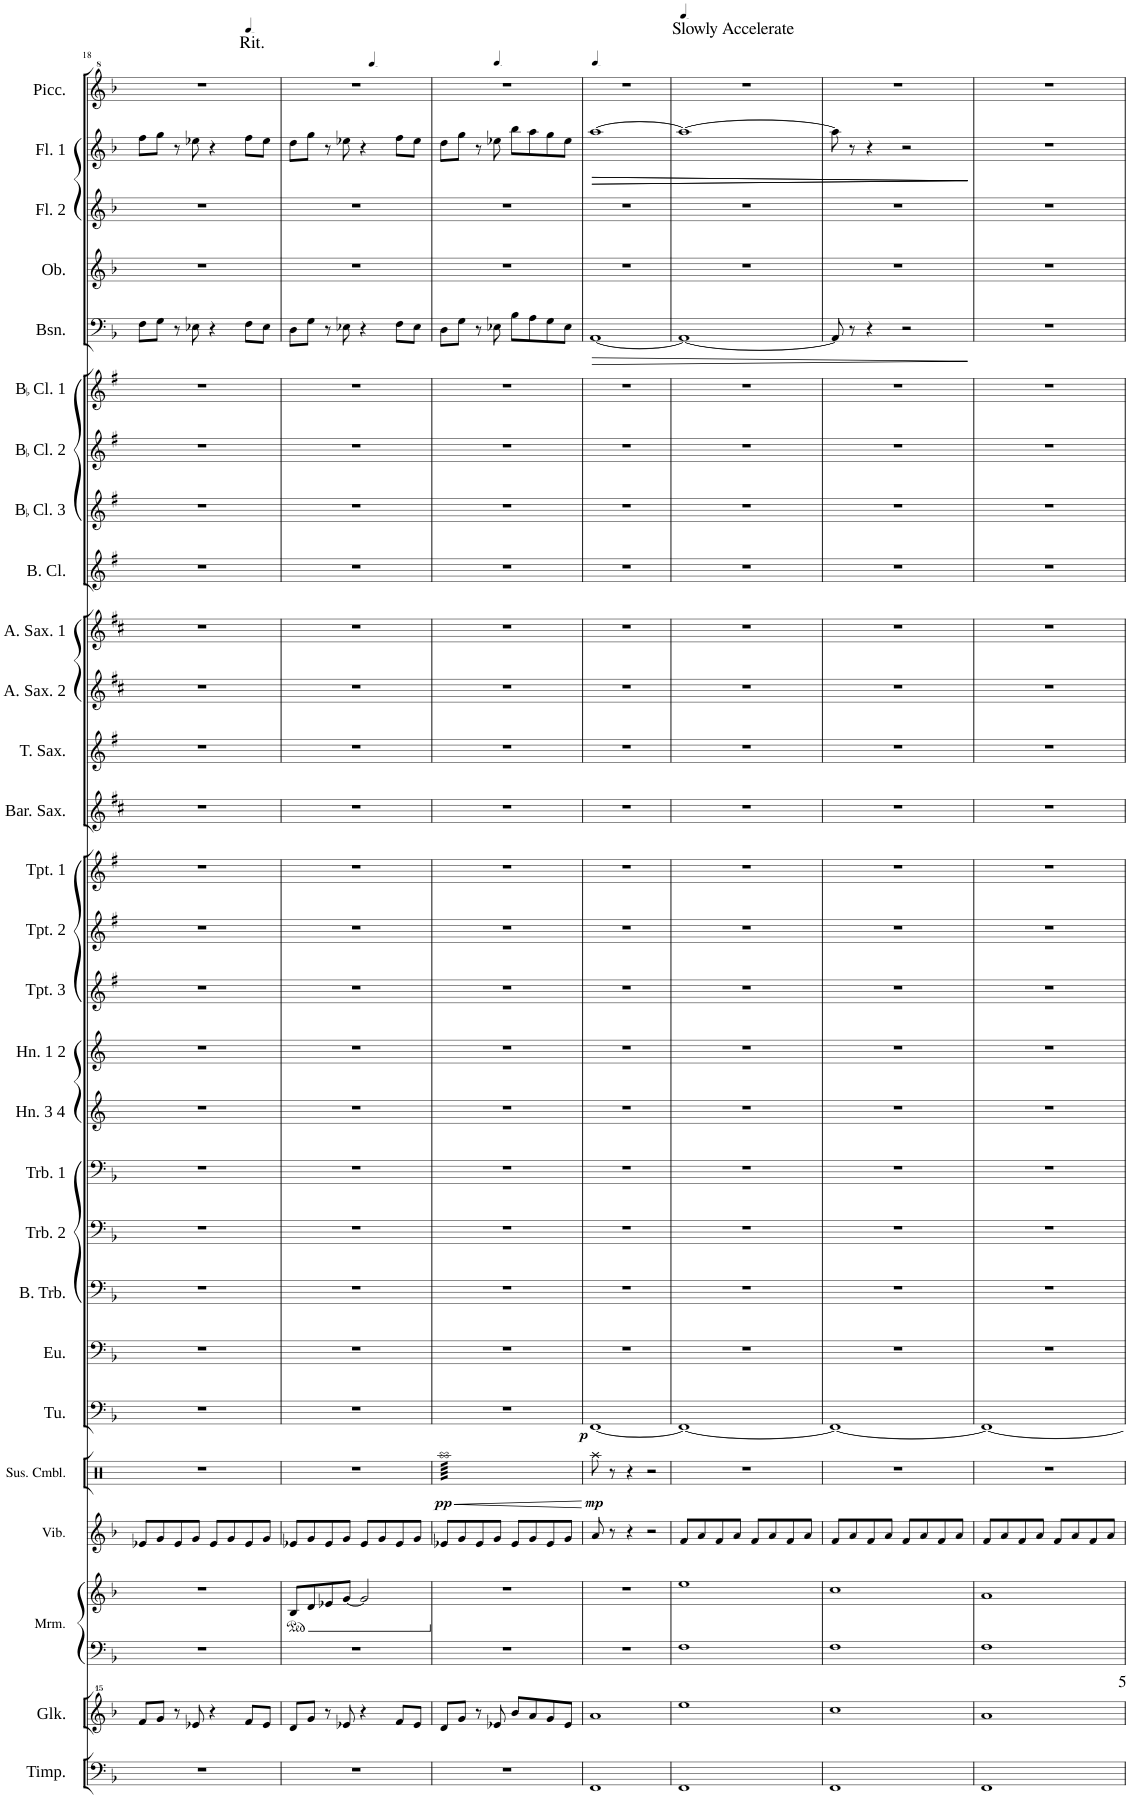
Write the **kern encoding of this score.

**kern	**kern	**kern	**kern	**kern	**kern	**dynam	**kern	**dynam	**kern	**kern	**kern	**kern	**kern	**kern	**kern	**kern	**kern	**kern	**kern	**kern	**kern	**kern	**kern	**kern	**kern	**kern	**dynam	**kern	**kern	**kern	**dynam	**kern
*part28	*part27	*part26	*part26	*part25	*part24	*part24	*part23	*part23	*part22	*part21	*part20	*part19	*part18	*part17	*part16	*part15	*part14	*part13	*part12	*part11	*part10	*part9	*part8	*part7	*part6	*part5	*part5	*part4	*part3	*part2	*part2	*part1
*staff29	*staff28	*staff27	*staff26	*staff25	*staff24	*staff24	*staff23	*staff23	*staff22	*staff21	*staff20	*staff19	*staff18	*staff17	*staff16	*staff15	*staff14	*staff13	*staff12	*staff11	*staff10	*staff9	*staff8	*staff7	*staff6	*staff5	*staff5	*staff4	*staff3	*staff2	*staff2	*staff1
*I"Timpani	*I"Glockenspiel	*I"Marimba	*	*I"Vibraphone	*I"Suspended Cymbal	*	*I"Tuba	*	*I"Euphonium	*I"Bass Trombone	*I"Trombone 2	*I"Trombone 1	*I"Horn 3 4	*I"Horn 1 2	*I"BaccidentalFlat Trumpet 3	*I"BaccidentalFlat Trumpet 2	*I"BaccidentalFlat Trumpet 1	*I"Baritone Saxophone	*I"Tenor Saxophone	*I"Alto Saxophone 2	*I"Alto Saxophone 1	*I"Bass Clarinet	*I"BaccidentalFlat Clarinet 3	*I"BaccidentalFlat Clarinet 2	*I"BaccidentalFlat Clarinet 1	*I"Bassoon	*	*I"Oboe	*I"Flute 2	*I"Flute 1	*	*I"Piccolo
*I'Timp.	*I'Glk.	*I'Mrm.	*	*I'Vib.	*I'Sus. Cmbl.	*	*I'Tu.	*	*I'Eu.	*I'B. Trb.	*I'Trb. 2	*I'Trb. 1	*I'Hn. 3 4	*I'Hn. 1 2	*I'Tpt. 3	*I'Tpt. 2	*I'Tpt. 1	*I'Bar. Sax.	*I'T. Sax.	*I'A. Sax. 2	*I'A. Sax. 1	*I'B. Cl.	*I'BaccidentalFlat Cl. 3	*I'BaccidentalFlat Cl. 2	*I'BaccidentalFlat Cl. 1	*I'Bsn.	*	*I'Ob.	*I'Fl. 2	*I'Fl. 1	*	*I'Picc.
!!LO:PB:g=z
*clefF4	*clefG^^2	*clefF4	*clefG2	*clefG2	*clefX	*	*clefF4	*	*clefF4	*clefF4	*clefF4	*clefF4	*clefG2	*clefG2	*clefG2	*clefG2	*clefG2	*clefG2	*clefG2	*clefG2	*clefG2	*clefG2	*clefG2	*clefG2	*clefG2	*clefF4	*	*clefG2	*clefG2	*clefG2	*	*clefG^2
*	*	*	*	*	*	*	*	*	*	*	*	*	*Trd4c7	*Trd4c7	*Trd1c2	*Trd1c2	*Trd1c2	*Trd12c21	*Trd8c14	*Trd5c9	*Trd5c9	*Trd8c14	*Trd1c2	*Trd1c2	*Trd1c2	*	*	*	*	*	*	*Trd-7c-12
*k[b-]	*k[b-]	*k[b-]	*k[b-]	*k[b-]	*k[]	*	*k[b-]	*	*k[b-]	*k[b-]	*k[b-]	*k[b-]	*k[]	*k[]	*k[f#]	*k[f#]	*k[f#]	*k[f#c#]	*k[f#]	*k[f#c#]	*k[f#c#]	*k[f#]	*k[f#]	*k[f#]	*k[f#]	*k[b-]	*	*k[b-]	*k[b-]	*k[b-]	*	*k[b-]
*M4/4	*M4/4	*M4/4	*M4/4	*M4/4	*M4/4	*	*M4/4	*	*M4/4	*M4/4	*M4/4	*M4/4	*M4/4	*M4/4	*M4/4	*M4/4	*M4/4	*M4/4	*M4/4	*M4/4	*M4/4	*M4/4	*M4/4	*M4/4	*M4/4	*M4/4	*	*M4/4	*M4/4	*M4/4	*	*M4/4
=18	=18	=18	=18	=18	=18	=18	=18	=18	=18	=18	=18	=18	=18	=18	=18	=18	=18	=18	=18	=18	=18	=18	=18	=18	=18	=18	=18	=18	=18	=18	=18	=18
*	*	*	*	*	*	*	*	*	*	*	*	*	*	*	*	*	*	*	*	*	*	*	*	*	*	*	*	*	*	*	*	*^
1r	8fff/L	1r	1r	8e-X/L	1r	.	1r	.	1r	1r	1r	1r	1r	1r	1r	1r	1r	1r	1r	1r	1r	1r	1r	1r	1r	8F\L	.	1r	1r	8ff\L	.	1r	2.ryy
.	8ggg/J	.	.	8g/	.	.	.	.	.	.	.	.	.	.	.	.	.	.	.	.	.	.	.	.	.	8G\J	.	.	.	8gg\J	.	.	.
.	8r	.	.	8e-/	.	.	.	.	.	.	.	.	.	.	.	.	.	.	.	.	.	.	.	.	.	8r	.	.	.	8r	.	.	.
.	8eee-X/	.	.	8g/J	.	.	.	.	.	.	.	.	.	.	.	.	.	.	.	.	.	.	.	.	.	8E-X\	.	.	.	8ee-X\	.	.	.
.	4r	.	.	8e-/L	.	.	.	.	.	.	.	.	.	.	.	.	.	.	.	.	.	.	.	.	.	4r	.	.	.	4r	.	.	.
.	.	.	.	8g/	.	.	.	.	.	.	.	.	.	.	.	.	.	.	.	.	.	.	.	.	.	.	.	.	.	.	.	.	.
*	*	*	*	*	*	*	*	*	*	*	*	*	*	*	*	*	*	*	*	*	*	*	*	*	*	*	*	*	*	*	*	*MM115	*
!	!	!	!	!	!	!	!	!	!	!	!	!	!	!	!	!	!	!	!	!	!	!	!	!	!	!	!	!	!	!	!	!	!LO:TX:a:t=Rit.
.	8fff/L	.	.	8e-/	.	.	.	.	.	.	.	.	.	.	.	.	.	.	.	.	.	.	.	.	.	8F\L	.	.	.	8ff\L	.	.	4ryy
.	8eee-/J	.	.	8g/J	.	.	.	.	.	.	.	.	.	.	.	.	.	.	.	.	.	.	.	.	.	8E-\J	.	.	.	8ee-\J	.	.	.
=19	=19	=19	=19	=19	=19	=19	=19	=19	=19	=19	=19	=19	=19	=19	=19	=19	=19	=19	=19	=19	=19	=19	=19	=19	=19	=19	=19	=19	=19	=19	=19	=19	=19
*	*	*	*ped	*	*	*	*	*	*	*	*	*	*	*	*	*	*	*	*	*	*	*	*	*	*	*	*	*	*	*	*	*	*
1r	8ddd/L	1r	8B-/L	8e-X/L	1r	.	1r	.	1r	1r	1r	1r	1r	1r	1r	1r	1r	1r	1r	1r	1r	1r	1r	1r	1r	8D\L	.	1r	1r	8dd\L	.	1r	2.ryy
.	8ggg/J	.	8d/	8g/	.	.	.	.	.	.	.	.	.	.	.	.	.	.	.	.	.	.	.	.	.	8G\J	.	.	.	8gg\J	.	.	.
.	8r	.	8e-X/	8e-/	.	.	.	.	.	.	.	.	.	.	.	.	.	.	.	.	.	.	.	.	.	8r	.	.	.	8r	.	.	.
.	8eee-X/	.	[8g/J	8g/J	.	.	.	.	.	.	.	.	.	.	.	.	.	.	.	.	.	.	.	.	.	8E-X\	.	.	.	8ee-X\	.	.	.
.	4r	.	2g/]	8e-/L	.	.	.	.	.	.	.	.	.	.	.	.	.	.	.	.	.	.	.	.	.	4r	.	.	.	4r	.	.	.
.	.	.	.	8g/	.	.	.	.	.	.	.	.	.	.	.	.	.	.	.	.	.	.	.	.	.	.	.	.	.	.	.	.	.
*	*	*	*	*	*	*	*	*	*	*	*	*	*	*	*	*	*	*	*	*	*	*	*	*	*	*	*	*	*	*	*	*MM105	*
.	8fff/L	.	.	8e-/	.	.	.	.	.	.	.	.	.	.	.	.	.	.	.	.	.	.	.	.	.	8F\L	.	.	.	8ff\L	.	.	4ryy
.	8eee-/J	.	.	8g/J	.	.	.	.	.	.	.	.	.	.	.	.	.	.	.	.	.	.	.	.	.	8E-\J	.	.	.	8ee-\J	.	.	.
=20	=20	=20	=20	=20	=20	=20	=20	=20	=20	=20	=20	=20	=20	=20	=20	=20	=20	=20	=20	=20	=20	=20	=20	=20	=20	=20	=20	=20	=20	=20	=20	=20	=20
*	*	*	*Xped	*	*	*	*	*	*	*	*	*	*	*	*	*	*	*	*	*	*	*	*	*	*	*	*	*	*	*	*	*	*
!	!	!	!	!	!	!LO:HP:b	!	!	!	!	!	!	!	!	!	!	!	!	!	!	!	!	!	!	!	!	!	!	!	!	!	!	!
!	!	!	!	!	!	!LO:DY:n=1:b	!	!	!	!	!	!	!	!	!	!	!	!	!	!	!	!	!	!	!	!	!	!	!	!	!	!	!
*	*	*	*	*	*tremolo	*	*	*	*	*	*	*	*	*	*	*	*	*	*	*	*	*	*	*	*	*	*	*	*	*	*	*	*
1r	8ddd/L	1r	1r	8e-X/L	64RaaLLLL	< pp	1r	.	1r	1r	1r	1r	1r	1r	1r	1r	1r	1r	1r	1r	1r	1r	1r	1r	1r	8D\L	.	1r	1r	8dd\L	.	1r	4.ryy
.	.	.	.	.	64Raa	.	.	.	.	.	.	.	.	.	.	.	.	.	.	.	.	.	.	.	.	.	.	.	.	.	.	.	.
.	.	.	.	.	64Raa	.	.	.	.	.	.	.	.	.	.	.	.	.	.	.	.	.	.	.	.	.	.	.	.	.	.	.	.
.	.	.	.	.	64Raa	.	.	.	.	.	.	.	.	.	.	.	.	.	.	.	.	.	.	.	.	.	.	.	.	.	.	.	.
.	.	.	.	.	64Raa	.	.	.	.	.	.	.	.	.	.	.	.	.	.	.	.	.	.	.	.	.	.	.	.	.	.	.	.
.	.	.	.	.	64Raa	.	.	.	.	.	.	.	.	.	.	.	.	.	.	.	.	.	.	.	.	.	.	.	.	.	.	.	.
.	.	.	.	.	64Raa	.	.	.	.	.	.	.	.	.	.	.	.	.	.	.	.	.	.	.	.	.	.	.	.	.	.	.	.
.	.	.	.	.	64Raa	.	.	.	.	.	.	.	.	.	.	.	.	.	.	.	.	.	.	.	.	.	.	.	.	.	.	.	.
.	8ggg/J	.	.	8g/	64Raa	.	.	.	.	.	.	.	.	.	.	.	.	.	.	.	.	.	.	.	.	8G\J	.	.	.	8gg\J	.	.	.
.	.	.	.	.	64Raa	.	.	.	.	.	.	.	.	.	.	.	.	.	.	.	.	.	.	.	.	.	.	.	.	.	.	.	.
.	.	.	.	.	64Raa	.	.	.	.	.	.	.	.	.	.	.	.	.	.	.	.	.	.	.	.	.	.	.	.	.	.	.	.
.	.	.	.	.	64Raa	.	.	.	.	.	.	.	.	.	.	.	.	.	.	.	.	.	.	.	.	.	.	.	.	.	.	.	.
.	.	.	.	.	64Raa	.	.	.	.	.	.	.	.	.	.	.	.	.	.	.	.	.	.	.	.	.	.	.	.	.	.	.	.
.	.	.	.	.	64Raa	.	.	.	.	.	.	.	.	.	.	.	.	.	.	.	.	.	.	.	.	.	.	.	.	.	.	.	.
.	.	.	.	.	64Raa	.	.	.	.	.	.	.	.	.	.	.	.	.	.	.	.	.	.	.	.	.	.	.	.	.	.	.	.
.	.	.	.	.	64Raa	.	.	.	.	.	.	.	.	.	.	.	.	.	.	.	.	.	.	.	.	.	.	.	.	.	.	.	.
.	8r	.	.	8e-/	64Raa	.	.	.	.	.	.	.	.	.	.	.	.	.	.	.	.	.	.	.	.	8r	.	.	.	8r	.	.	.
.	.	.	.	.	64Raa	.	.	.	.	.	.	.	.	.	.	.	.	.	.	.	.	.	.	.	.	.	.	.	.	.	.	.	.
.	.	.	.	.	64Raa	.	.	.	.	.	.	.	.	.	.	.	.	.	.	.	.	.	.	.	.	.	.	.	.	.	.	.	.
.	.	.	.	.	64Raa	.	.	.	.	.	.	.	.	.	.	.	.	.	.	.	.	.	.	.	.	.	.	.	.	.	.	.	.
.	.	.	.	.	64Raa	.	.	.	.	.	.	.	.	.	.	.	.	.	.	.	.	.	.	.	.	.	.	.	.	.	.	.	.
.	.	.	.	.	64Raa	.	.	.	.	.	.	.	.	.	.	.	.	.	.	.	.	.	.	.	.	.	.	.	.	.	.	.	.
.	.	.	.	.	64Raa	.	.	.	.	.	.	.	.	.	.	.	.	.	.	.	.	.	.	.	.	.	.	.	.	.	.	.	.
.	.	.	.	.	64Raa	.	.	.	.	.	.	.	.	.	.	.	.	.	.	.	.	.	.	.	.	.	.	.	.	.	.	.	.
*	*	*	*	*	*	*	*	*	*	*	*	*	*	*	*	*	*	*	*	*	*	*	*	*	*	*	*	*	*	*	*	*MM80	*
.	8eee-X/	.	.	8g/J	64Raa	.	.	.	.	.	.	.	.	.	.	.	.	.	.	.	.	.	.	.	.	8E-X\	.	.	.	8ee-X\	.	.	2ryy
.	.	.	.	.	64Raa	.	.	.	.	.	.	.	.	.	.	.	.	.	.	.	.	.	.	.	.	.	.	.	.	.	.	.	.
.	.	.	.	.	64Raa	.	.	.	.	.	.	.	.	.	.	.	.	.	.	.	.	.	.	.	.	.	.	.	.	.	.	.	.
.	.	.	.	.	64Raa	.	.	.	.	.	.	.	.	.	.	.	.	.	.	.	.	.	.	.	.	.	.	.	.	.	.	.	.
.	.	.	.	.	64Raa	.	.	.	.	.	.	.	.	.	.	.	.	.	.	.	.	.	.	.	.	.	.	.	.	.	.	.	.
.	.	.	.	.	64Raa	.	.	.	.	.	.	.	.	.	.	.	.	.	.	.	.	.	.	.	.	.	.	.	.	.	.	.	.
.	.	.	.	.	64Raa	.	.	.	.	.	.	.	.	.	.	.	.	.	.	.	.	.	.	.	.	.	.	.	.	.	.	.	.
.	.	.	.	.	64Raa	.	.	.	.	.	.	.	.	.	.	.	.	.	.	.	.	.	.	.	.	.	.	.	.	.	.	.	.
.	8bbb-/L	.	.	8e-/L	64Raa	.	.	.	.	.	.	.	.	.	.	.	.	.	.	.	.	.	.	.	.	8B-\L	.	.	.	8bb-\L	.	.	.
.	.	.	.	.	64Raa	.	.	.	.	.	.	.	.	.	.	.	.	.	.	.	.	.	.	.	.	.	.	.	.	.	.	.	.
.	.	.	.	.	64Raa	.	.	.	.	.	.	.	.	.	.	.	.	.	.	.	.	.	.	.	.	.	.	.	.	.	.	.	.
.	.	.	.	.	64Raa	.	.	.	.	.	.	.	.	.	.	.	.	.	.	.	.	.	.	.	.	.	.	.	.	.	.	.	.
.	.	.	.	.	64Raa	.	.	.	.	.	.	.	.	.	.	.	.	.	.	.	.	.	.	.	.	.	.	.	.	.	.	.	.
.	.	.	.	.	64Raa	.	.	.	.	.	.	.	.	.	.	.	.	.	.	.	.	.	.	.	.	.	.	.	.	.	.	.	.
.	.	.	.	.	64Raa	.	.	.	.	.	.	.	.	.	.	.	.	.	.	.	.	.	.	.	.	.	.	.	.	.	.	.	.
.	.	.	.	.	64Raa	.	.	.	.	.	.	.	.	.	.	.	.	.	.	.	.	.	.	.	.	.	.	.	.	.	.	.	.
.	8aaa/	.	.	8g/	64Raa	.	.	.	.	.	.	.	.	.	.	.	.	.	.	.	.	.	.	.	.	8A\	.	.	.	8aa\	.	.	.
.	.	.	.	.	64Raa	.	.	.	.	.	.	.	.	.	.	.	.	.	.	.	.	.	.	.	.	.	.	.	.	.	.	.	.
.	.	.	.	.	64Raa	.	.	.	.	.	.	.	.	.	.	.	.	.	.	.	.	.	.	.	.	.	.	.	.	.	.	.	.
.	.	.	.	.	64Raa	.	.	.	.	.	.	.	.	.	.	.	.	.	.	.	.	.	.	.	.	.	.	.	.	.	.	.	.
.	.	.	.	.	64Raa	.	.	.	.	.	.	.	.	.	.	.	.	.	.	.	.	.	.	.	.	.	.	.	.	.	.	.	.
.	.	.	.	.	64Raa	.	.	.	.	.	.	.	.	.	.	.	.	.	.	.	.	.	.	.	.	.	.	.	.	.	.	.	.
.	.	.	.	.	64Raa	.	.	.	.	.	.	.	.	.	.	.	.	.	.	.	.	.	.	.	.	.	.	.	.	.	.	.	.
.	.	.	.	.	64Raa	.	.	.	.	.	.	.	.	.	.	.	.	.	.	.	.	.	.	.	.	.	.	.	.	.	.	.	.
.	8ggg/	.	.	8e-/	64Raa	.	.	.	.	.	.	.	.	.	.	.	.	.	.	.	.	.	.	.	.	8G\	.	.	.	8gg\	.	.	.
.	.	.	.	.	64Raa	.	.	.	.	.	.	.	.	.	.	.	.	.	.	.	.	.	.	.	.	.	.	.	.	.	.	.	.
.	.	.	.	.	64Raa	.	.	.	.	.	.	.	.	.	.	.	.	.	.	.	.	.	.	.	.	.	.	.	.	.	.	.	.
.	.	.	.	.	64Raa	.	.	.	.	.	.	.	.	.	.	.	.	.	.	.	.	.	.	.	.	.	.	.	.	.	.	.	.
.	.	.	.	.	64Raa	.	.	.	.	.	.	.	.	.	.	.	.	.	.	.	.	.	.	.	.	.	.	.	.	.	.	.	.
.	.	.	.	.	64Raa	.	.	.	.	.	.	.	.	.	.	.	.	.	.	.	.	.	.	.	.	.	.	.	.	.	.	.	.
.	.	.	.	.	64Raa	.	.	.	.	.	.	.	.	.	.	.	.	.	.	.	.	.	.	.	.	.	.	.	.	.	.	.	.
.	.	.	.	.	64Raa	.	.	.	.	.	.	.	.	.	.	.	.	.	.	.	.	.	.	.	.	.	.	.	.	.	.	.	.
.	8eee-/J	.	.	8g/J	64Raa	.	.	.	.	.	.	.	.	.	.	.	.	.	.	.	.	.	.	.	.	8E-\J	.	.	.	8ee-\J	.	.	8ryy
.	.	.	.	.	64Raa	.	.	.	.	.	.	.	.	.	.	.	.	.	.	.	.	.	.	.	.	.	.	.	.	.	.	.	.
.	.	.	.	.	64Raa	.	.	.	.	.	.	.	.	.	.	.	.	.	.	.	.	.	.	.	.	.	.	.	.	.	.	.	.
.	.	.	.	.	64Raa	.	.	.	.	.	.	.	.	.	.	.	.	.	.	.	.	.	.	.	.	.	.	.	.	.	.	.	.
.	.	.	.	.	64Raa	.	.	.	.	.	.	.	.	.	.	.	.	.	.	.	.	.	.	.	.	.	.	.	.	.	.	.	.
.	.	.	.	.	64Raa	.	.	.	.	.	.	.	.	.	.	.	.	.	.	.	.	.	.	.	.	.	.	.	.	.	.	.	.
.	.	.	.	.	64Raa	.	.	.	.	.	.	.	.	.	.	.	.	.	.	.	.	.	.	.	.	.	.	.	.	.	.	.	.
.	.	.	.	.	64RaaJJJJ	.	.	.	.	.	.	.	.	.	.	.	.	.	.	.	.	.	.	.	.	.	.	.	.	.	.	.	.
*	*	*	*	*	*Xtremolo	*	*	*	*	*	*	*	*	*	*	*	*	*	*	*	*	*	*	*	*	*	*	*	*	*	*	*	*
.	.	.	.	.	.	[	.	.	.	.	.	.	.	.	.	.	.	.	.	.	.	.	.	.	.	.	.	.	.	.	.	.	.
*	*	*	*	*	*	*	*	*	*	*	*	*	*	*	*	*	*	*	*	*	*	*	*	*	*	*	*	*	*	*	*	*v	*v
=21	=21	=21	=21	=21	=21	=21	=21	=21	=21	=21	=21	=21	=21	=21	=21	=21	=21	=21	=21	=21	=21	=21	=21	=21	=21	=21	=21	=21	=21	=21	=21	=21
*	*	*	*	*	*	*	*	*	*	*	*	*	*	*	*	*	*	*	*	*	*	*	*	*	*	*	*	*	*	*	*	*MM72
*	*	*	*	*	*	*	*	*	*	*	*	*	*	*	*	*	*	*	*	*	*	*	*	*	*	*	*	*	*	*	*	*^
!	!	!	!	!	!	!LO:DY:b	!	!LO:DY:b	!	!	!	!	!	!	!	!	!	!	!	!	!	!	!	!	!	!	!LO:HP:b	!	!	!	!LO:HP:b	!	!
*	*	*	*	*	*	*	*	*	*	*	*	*	*	*	*	*	*	*	*	*	*	*	*	*	*	*	*	*	*	*	*	*v	*v
1FF	1aaa	1r	1r	8a/	8Raa\	mp	[1FF	p	1r	1r	1r	1r	1r	1r	1r	1r	1r	1r	1r	1r	1r	1r	1r	1r	1r	[1AA	>	1r	1r	[1aa	>	1r
.	.	.	.	8r	8r	.	.	.	.	.	.	.	.	.	.	.	.	.	.	.	.	.	.	.	.	.	.	.	.	.	.	.
.	.	.	.	4r	4r	.	.	.	.	.	.	.	.	.	.	.	.	.	.	.	.	.	.	.	.	.	.	.	.	.	.	.
.	.	.	.	2r	2r	.	.	.	.	.	.	.	.	.	.	.	.	.	.	.	.	.	.	.	.	.	.	.	.	.	.	.
=22	=22	=22	=22	=22	=22	=22	=22	=22	=22	=22	=22	=22	=22	=22	=22	=22	=22	=22	=22	=22	=22	=22	=22	=22	=22	=22	=22	=22	=22	=22	=22	=22
*	*	*	*	*	*	*	*	*	*	*	*	*	*	*	*	*	*	*	*	*	*	*	*	*	*	*	*	*	*	*	*	*MM80
!	!	!	!	!	!	!	!	!	!	!	!	!	!	!	!	!	!	!	!	!	!	!	!	!	!	!	!	!	!	!	!	!LO:TX:a:t=Slowly Accelerate
!	!	!	!	!	!	!	!	!	!	!	!	!	!	!	!	!	!	!	!	!	!	!	!	!	!	!	!	!	!	!	!LO:HP:b	!
1FF	1eeee	1F	1ee	8f/L	1r	.	1FF_	.	1r	1r	1r	1r	1r	1r	1r	1r	1r	1r	1r	1r	1r	1r	1r	1r	1r	1AA_	.	1r	1r	1aa_	>	1r
.	.	.	.	8a/	.	.	.	.	.	.	.	.	.	.	.	.	.	.	.	.	.	.	.	.	.	.	.	.	.	.	.	.
.	.	.	.	8f/	.	.	.	.	.	.	.	.	.	.	.	.	.	.	.	.	.	.	.	.	.	.	.	.	.	.	.	.
.	.	.	.	8a/J	.	.	.	.	.	.	.	.	.	.	.	.	.	.	.	.	.	.	.	.	.	.	.	.	.	.	.	.
.	.	.	.	8f/L	.	.	.	.	.	.	.	.	.	.	.	.	.	.	.	.	.	.	.	.	.	.	.	.	.	.	.	.
.	.	.	.	8a/	.	.	.	.	.	.	.	.	.	.	.	.	.	.	.	.	.	.	.	.	.	.	.	.	.	.	.	.
.	.	.	.	8f/	.	.	.	.	.	.	.	.	.	.	.	.	.	.	.	.	.	.	.	.	.	.	.	.	.	.	.	.
.	.	.	.	8a/J	.	.	.	.	.	.	.	.	.	.	.	.	.	.	.	.	.	.	.	.	.	.	.	.	.	.	.	.
=23	=23	=23	=23	=23	=23	=23	=23	=23	=23	=23	=23	=23	=23	=23	=23	=23	=23	=23	=23	=23	=23	=23	=23	=23	=23	=23	=23	=23	=23	=23	=23	=23
1FF	1cccc	1F	1cc	8f/L	1r	.	1FF_	.	1r	1r	1r	1r	1r	1r	1r	1r	1r	1r	1r	1r	1r	1r	1r	1r	1r	8AA/]	.	1r	1r	8aa\]	.	1r
.	.	.	.	8a/	.	.	.	.	.	.	.	.	.	.	.	.	.	.	.	.	.	.	.	.	.	8r	.	.	.	8r	.	.
.	.	.	.	8f/	.	.	.	.	.	.	.	.	.	.	.	.	.	.	.	.	.	.	.	.	.	4r	.	.	.	4r	.	.
.	.	.	.	8a/J	.	.	.	.	.	.	.	.	.	.	.	.	.	.	.	.	.	.	.	.	.	.	.	.	.	.	.	.
.	.	.	.	8f/L	.	.	.	.	.	.	.	.	.	.	.	.	.	.	.	.	.	.	.	.	.	2r	.	.	.	2r	.	.
.	.	.	.	8a/	.	.	.	.	.	.	.	.	.	.	.	.	.	.	.	.	.	.	.	.	.	.	.	.	.	.	.	.
.	.	.	.	8f/	.	.	.	.	.	.	.	.	.	.	.	.	.	.	.	.	.	.	.	.	.	.	.	.	.	.	.	.
.	.	.	.	8a/J	.	.	.	.	.	.	.	.	.	.	.	.	.	.	.	.	.	.	.	.	.	.	.	.	.	.	.	.
.	.	.	.	.	.	.	.	.	.	.	.	.	.	.	.	.	.	.	.	.	.	.	.	.	.	.	]	.	.	.	] ]	.
=24	=24	=24	=24	=24	=24	=24	=24	=24	=24	=24	=24	=24	=24	=24	=24	=24	=24	=24	=24	=24	=24	=24	=24	=24	=24	=24	=24	=24	=24	=24	=24	=24
1FF	1aaa	1F	1a	8f/L	1r	.	1FF_	.	1r	1r	1r	1r	1r	1r	1r	1r	1r	1r	1r	1r	1r	1r	1r	1r	1r	1r	.	1r	1r	1r	.	1r
.	.	.	.	8a/	.	.	.	.	.	.	.	.	.	.	.	.	.	.	.	.	.	.	.	.	.	.	.	.	.	.	.	.
.	.	.	.	8f/	.	.	.	.	.	.	.	.	.	.	.	.	.	.	.	.	.	.	.	.	.	.	.	.	.	.	.	.
.	.	.	.	8a/J	.	.	.	.	.	.	.	.	.	.	.	.	.	.	.	.	.	.	.	.	.	.	.	.	.	.	.	.
.	.	.	.	8f/L	.	.	.	.	.	.	.	.	.	.	.	.	.	.	.	.	.	.	.	.	.	.	.	.	.	.	.	.
.	.	.	.	8a/	.	.	.	.	.	.	.	.	.	.	.	.	.	.	.	.	.	.	.	.	.	.	.	.	.	.	.	.
.	.	.	.	8f/	.	.	.	.	.	.	.	.	.	.	.	.	.	.	.	.	.	.	.	.	.	.	.	.	.	.	.	.
.	.	.	.	8a/J	.	.	.	.	.	.	.	.	.	.	.	.	.	.	.	.	.	.	.	.	.	.	.	.	.	.	.	.
=	=	=	=	=	=	=	=	=	=	=	=	=	=	=	=	=	=	=	=	=	=	=	=	=	=	=	=	=	=	=	=	=
*-	*-	*-	*-	*-	*-	*-	*-	*-	*-	*-	*-	*-	*-	*-	*-	*-	*-	*-	*-	*-	*-	*-	*-	*-	*-	*-	*-	*-	*-	*-	*-	*-
